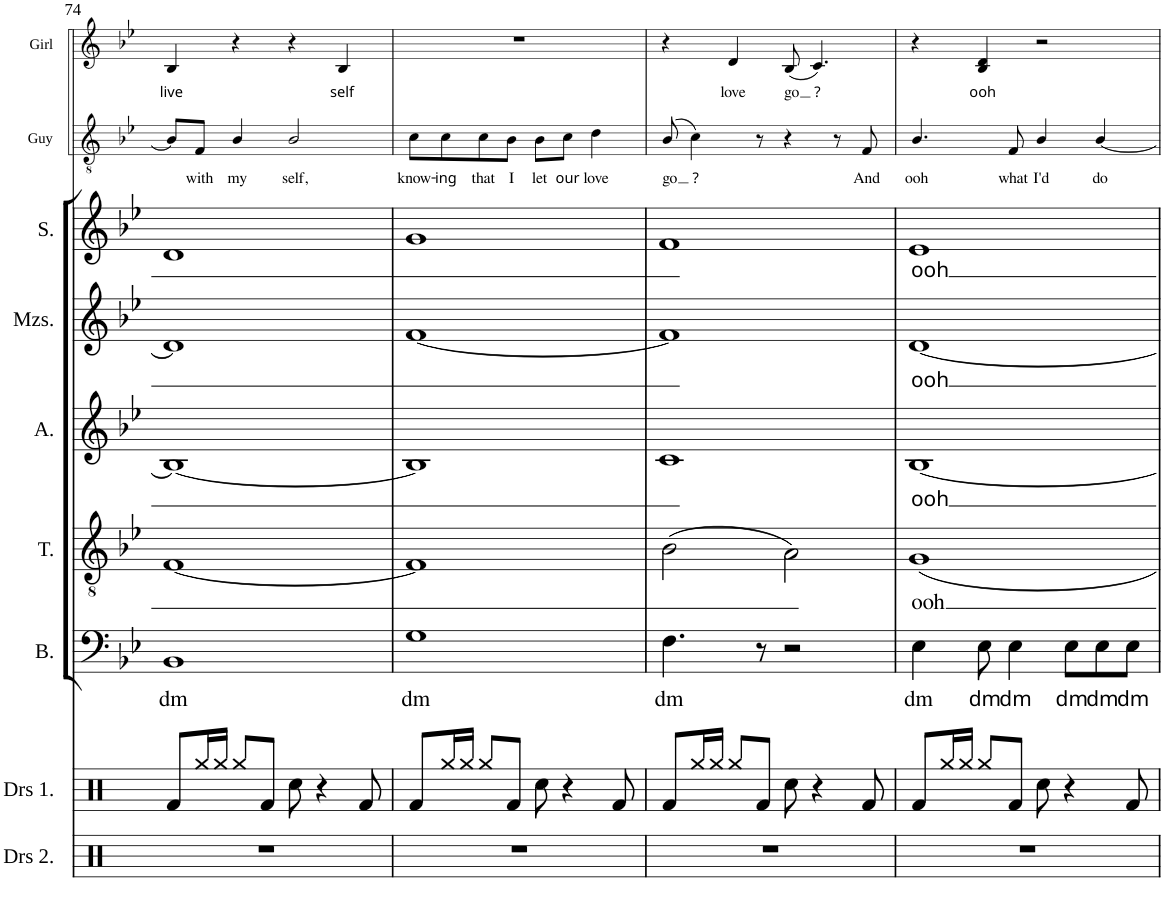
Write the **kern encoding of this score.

**kern	**kern	**kern	**text	**kern	**text	**kern	**text	**kern	**text	**kern	**text	**kern	**text	**kern	**text
*part9	*part8	*part7	*part7	*part6	*part6	*part5	*part5	*part4	*part4	*part3	*part3	*part2	*part2	*part1	*part1
*staff9	*staff8	*staff7	*staff7	*staff6	*staff6	*staff5	*staff5	*staff4	*staff4	*staff3	*staff3	*staff2	*staff2	*staff1	*staff1
*I"Drumset Layer 2	*I"Drumset Layer 1	*I"Bass	*	*I"Tenor	*	*I"Alto	*	*I"Mezzo-soprano	*	*I"Soprano	*	*I"Guy	*	*I"Girl	*
*I'Drs 2.	*I'Drs 1.	*I'B.	*	*I'T.	*	*I'A.	*	*I'Mzs.	*	*I'S.	*	*I'Guy	*	*I'Girl	*
!!LO:PB:g=z
*clefX	*clefX	*clefF4	*	*clefGv2	*	*clefG2	*	*clefG2	*	*clefG2	*	*clefGv2	*	*clefG2	*
*k[]	*k[]	*k[b-e-]	*	*k[b-e-]	*	*k[b-e-]	*	*k[b-e-]	*	*k[b-e-]	*	*k[b-e-]	*	*k[b-e-]	*
*M4/4	*M4/4	*M4/4	*	*M4/4	*	*M4/4	*	*M4/4	*	*M4/4	*	*M4/4	*	*M4/4	*
*met(c)	*met(c)	*met(c)	*	*met(c)	*	*met(c)	*	*met(c)	*	*met(c)	*	*met(c)	*	*met(c)	*
=74	=74	=74	=74	=74	=74	=74	=74	=74	=74	=74	=74	=74	=74	=74	=74
!	!	!	!LO:LY:b	!	!	!	!	!	!	!	!	!	!	!	!LO:LY:b
1r	8Rf/L	1BB-	dm	[1F	.	1B-_	.	1d]	.	1d	.	8B-/L]	.	4B-/	live
!	!	!	!	!	!	!	!	!	!	!	!	!	!LO:LY:b	!	!
.	16Rgg/L	.	.	.	.	.	.	.	.	.	.	8F/J	with	.	.
.	16Rgg/JJ	.	.	.	.	.	.	.	.	.	.	.	.	.	.
!	!	!	!	!	!	!	!	!	!	!	!	!	!LO:LY:b	!	!
.	8Rgg/L	.	.	.	.	.	.	.	.	.	.	4B-/	my	4r	.
.	8Rf/J	.	.	.	.	.	.	.	.	.	.	.	.	.	.
!	!	!	!	!	!	!	!	!	!	!	!	!	!LO:LY:b	!	!
.	8Rcc\	.	.	.	.	.	.	.	.	.	.	2B-/	self,	4r	.
.	4r	.	.	.	.	.	.	.	.	.	.	.	.	.	.
!	!	!	!	!	!	!	!	!	!	!	!	!	!	!	!LO:LY:b
.	.	.	.	.	.	.	.	.	.	.	.	.	.	4B-/	self
.	8Rf/	.	.	.	.	.	.	.	.	.	.	.	.	.	.
=75	=75	=75	=75	=75	=75	=75	=75	=75	=75	=75	=75	=75	=75	=75	=75
!	!	!	!LO:LY:b	!	!	!	!	!	!	!	!	!	!LO:LY:b	!	!
1r	8Rf/L	1G	dm	1F]	.	1B-]	.	[1f	.	1g	.	8c\L	know-	1r	.
!	!	!	!	!	!	!	!	!	!	!	!	!	!LO:LY:b	!	!
.	16Rgg/L	.	.	.	.	.	.	.	.	.	.	8c\	-ing	.	.
.	16Rgg/JJ	.	.	.	.	.	.	.	.	.	.	.	.	.	.
!	!	!	!	!	!	!	!	!	!	!	!	!	!LO:LY:b	!	!
.	8Rgg/L	.	.	.	.	.	.	.	.	.	.	8c\	that	.	.
!	!	!	!	!	!	!	!	!	!	!	!	!	!LO:LY:b	!	!
.	8Rf/J	.	.	.	.	.	.	.	.	.	.	8B-\J	I	.	.
!	!	!	!	!	!	!	!	!	!	!	!	!	!LO:LY:b	!	!
.	8Rcc\	.	.	.	.	.	.	.	.	.	.	8B-\L	let	.	.
!	!	!	!	!	!	!	!	!	!	!	!	!	!LO:LY:b	!	!
.	4r	.	.	.	.	.	.	.	.	.	.	8c\J	our	.	.
!	!	!	!	!	!	!	!	!	!	!	!	!	!LO:LY:b	!	!
.	.	.	.	.	.	.	.	.	.	.	.	4d\	love	.	.
.	8Rf/	.	.	.	.	.	.	.	.	.	.	.	.	.	.
=76	=76	=76	=76	=76	=76	=76	=76	=76	=76	=76	=76	=76	=76	=76	=76
!	!	!	!LO:LY:b	!	!	!	!	!	!	!	!	!	!LO:LY:b	!	!
1r	8Rf/L	4.F\	dm	(2B-\	.	1c	.	1f]	.	1f	.	(8B-/	go	4r	.
!	!	!	!	!	!	!	!	!	!	!	!	!	!LO:LY:b	!	!
.	16Rgg/L	.	.	.	.	.	.	.	.	.	.	4c\)	?	.	.
.	16Rgg/JJ	.	.	.	.	.	.	.	.	.	.	.	.	.	.
!	!	!	!	!	!	!	!	!	!	!	!	!	!	!	!LO:LY:b
.	8Rgg/L	.	.	.	.	.	.	.	.	.	.	.	.	4d/	love
.	8Rf/J	8r	.	.	.	.	.	.	.	.	.	8r	.	.	.
!	!	!	!	!	!	!	!	!	!	!	!	!	!	!	!LO:LY:b
.	8Rcc\	2r	.	2A\)	.	.	.	.	.	.	.	4r	.	(8B-/	go
!	!	!	!	!	!	!	!	!	!	!	!	!	!	!	!LO:LY:b
.	4r	.	.	.	.	.	.	.	.	.	.	.	.	4.c/)	?
.	.	.	.	.	.	.	.	.	.	.	.	8r	.	.	.
!	!	!	!	!	!	!	!	!	!	!	!	!	!LO:LY:b	!	!
.	8Rf/	.	.	.	.	.	.	.	.	.	.	8F/	And	.	.
=77	=77	=77	=77	=77	=77	=77	=77	=77	=77	=77	=77	=77	=77	=77	=77
!	!	!	!LO:LY:b	!	!LO:LY:b	!	!LO:LY:b	!	!LO:LY:b	!	!LO:LY:b	!	!LO:LY:b	!	!
1r	8Rf/L	4E-\	dm	1G	ooh	[1B-	ooh	[1d	ooh	1e-	ooh	4.B-/	ooh	4r	.
.	16Rgg/L	.	.	.	.	.	.	.	.	.	.	.	.	.	.
.	16Rgg/JJ	.	.	.	.	.	.	.	.	.	.	.	.	.	.
!	!	!	!LO:LY:b	!	!	!	!	!	!	!	!	!	!	!	!LO:LY:b
.	8Rgg/L	8E-\	dm	.	.	.	.	.	.	.	.	.	.	4B-/ 4d/	ooh
!	!	!	!LO:LY:b	!	!	!	!	!	!	!	!	!	!LO:LY:b	!	!
.	8Rf/J	4E-\	dm	.	.	.	.	.	.	.	.	8F/	what	.	.
!	!	!	!	!	!	!	!	!	!	!	!	!	!LO:LY:b	!	!
.	8Rcc\	.	.	.	.	.	.	.	.	.	.	4B-/	I'd	2r	.
!	!	!	!LO:LY:b	!	!	!	!	!	!	!	!	!	!	!	!
.	4r	8E-\L	dm	.	.	.	.	.	.	.	.	.	.	.	.
!	!	!	!LO:LY:b	!	!	!	!	!	!	!	!	!	!LO:LY:b	!	!
.	.	8E-\	dm	.	.	.	.	.	.	.	.	[4B-/	do	.	.
!	!	!	!LO:LY:b	!	!	!	!	!	!	!	!	!	!	!	!
.	8Rf/	8E-\J	dm	.	.	.	.	.	.	.	.	.	.	.	.
=	=	=	=	=	=	=	=	=	=	=	=	=	=	=	=
*-	*-	*-	*-	*-	*-	*-	*-	*-	*-	*-	*-	*-	*-	*-	*-
